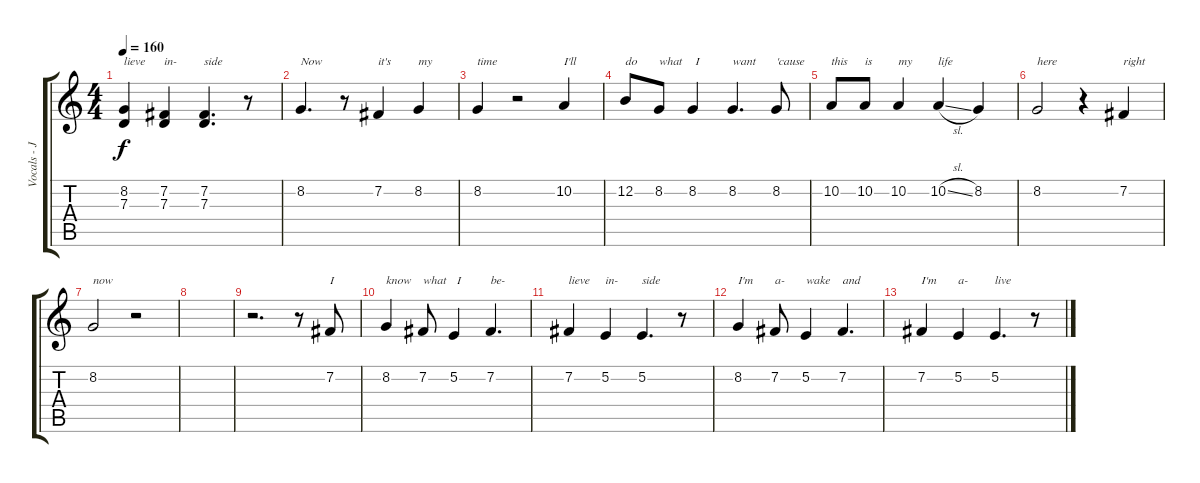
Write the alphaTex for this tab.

\track ("Vocals - John Cooper" "Vocals - J") {instrument lead2sawtooth}
\staff {score tabs}
\tuning (E4 B3 G3 D3 A2 E2) {hide}
\ts (4 4)
\tempo 160
\clef g2
\ks c
(8.2 7.3).4{txt "lieve" dy f} (7.2 7.3).4{txt "in-"} (7.2 7.3).4{d txt "side"} r.8 |
8.2.4{d txt "Now"} r.8 7.2.4{txt "it's"} 8.2.4{txt "my"} |
8.2.4{txt "time"} r.2 10.2.4{txt "I'll"} |
12.2.8{txt "do"} 8.2.8{txt "what"} 8.2.4{txt " I"} 8.2.4{d txt "want"} 8.2.8{txt "'cause"} |
10.2.8{txt "this"} 10.2.8{txt "is"} 10.2.4{txt "my"} 10.2{sl}.4{txt "life"} 8.2.4 |
8.2.2{txt "here"} r.4 7.2.4{txt "right"} |
8.2.2{txt "now"} r.2 |
|
r.2{d} r.8 7.2.8{txt "I"} |
8.2.4{txt "know"} 7.2.8{txt "what"} 5.2.4{txt " I"} 7.2.4{d txt "be-"} |
7.2.4{txt "lieve"} 5.2.4{txt "in-"} 5.2.4{d txt "side"} r.8 |
8.2.4{txt "I'm"} 7.2.8{txt "a-"} 5.2.4{txt "wake"} 7.2.4{d txt "and"} |
7.2.4{txt "I'm"} 5.2.4{txt "a-"} 5.2.4{d txt "live"} r.8
